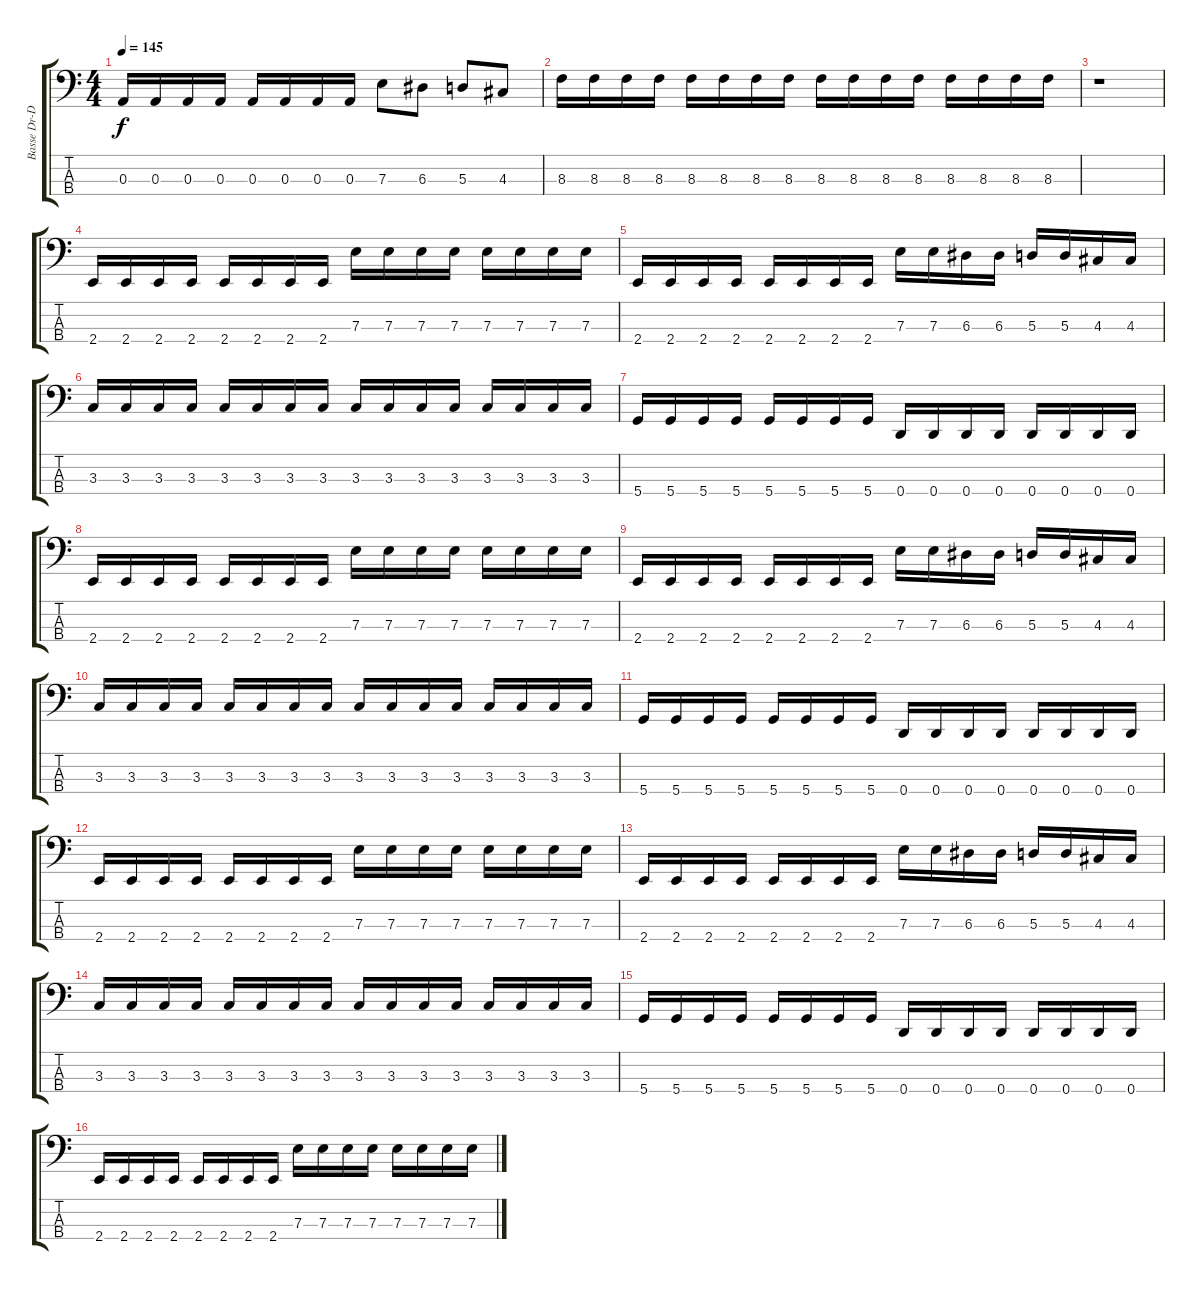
\track ("Basse Dr-D" "Basse Dr-D") {instrument electricbasspick}
\staff {score tabs}
\tuning (G2 D2 A1 D1) {hide}
\ts (4 4)
\tempo 145
\clef f4
\ks c
0.3.16{dy f} 0.3.16 0.3.16 0.3.16 0.3.16 0.3.16 0.3.16 0.3.16 7.3.8 6.3.8 5.3.8 4.3.8 |
8.3.16 8.3.16 8.3.16 8.3.16 8.3.16 8.3.16 8.3.16 8.3.16 8.3.16 8.3.16 8.3.16 8.3.16 8.3.16 8.3.16 8.3.16 8.3.16 |
r.1 |
2.4.16 2.4.16 2.4.16 2.4.16 2.4.16 2.4.16 2.4.16 2.4.16 7.3.16 7.3.16 7.3.16 7.3.16 7.3.16 7.3.16 7.3.16 7.3.16 |
2.4.16 2.4.16 2.4.16 2.4.16 2.4.16 2.4.16 2.4.16 2.4.16 7.3.16 7.3.16 6.3.16 6.3.16 5.3.16 5.3.16 4.3.16 4.3.16 |
3.3.16 3.3.16 3.3.16 3.3.16 3.3.16 3.3.16 3.3.16 3.3.16 3.3.16 3.3.16 3.3.16 3.3.16 3.3.16 3.3.16 3.3.16 3.3.16 |
5.4.16 5.4.16 5.4.16 5.4.16 5.4.16 5.4.16 5.4.16 5.4.16 0.4.16 0.4.16 0.4.16 0.4.16 0.4.16 0.4.16 0.4.16 0.4.16 |
2.4.16 2.4.16 2.4.16 2.4.16 2.4.16 2.4.16 2.4.16 2.4.16 7.3.16 7.3.16 7.3.16 7.3.16 7.3.16 7.3.16 7.3.16 7.3.16 |
2.4.16 2.4.16 2.4.16 2.4.16 2.4.16 2.4.16 2.4.16 2.4.16 7.3.16 7.3.16 6.3.16 6.3.16 5.3.16 5.3.16 4.3.16 4.3.16 |
3.3.16 3.3.16 3.3.16 3.3.16 3.3.16 3.3.16 3.3.16 3.3.16 3.3.16 3.3.16 3.3.16 3.3.16 3.3.16 3.3.16 3.3.16 3.3.16 |
5.4.16 5.4.16 5.4.16 5.4.16 5.4.16 5.4.16 5.4.16 5.4.16 0.4.16 0.4.16 0.4.16 0.4.16 0.4.16 0.4.16 0.4.16 0.4.16 |
2.4.16 2.4.16 2.4.16 2.4.16 2.4.16 2.4.16 2.4.16 2.4.16 7.3.16 7.3.16 7.3.16 7.3.16 7.3.16 7.3.16 7.3.16 7.3.16 |
2.4.16 2.4.16 2.4.16 2.4.16 2.4.16 2.4.16 2.4.16 2.4.16 7.3.16 7.3.16 6.3.16 6.3.16 5.3.16 5.3.16 4.3.16 4.3.16 |
3.3.16 3.3.16 3.3.16 3.3.16 3.3.16 3.3.16 3.3.16 3.3.16 3.3.16 3.3.16 3.3.16 3.3.16 3.3.16 3.3.16 3.3.16 3.3.16 |
5.4.16 5.4.16 5.4.16 5.4.16 5.4.16 5.4.16 5.4.16 5.4.16 0.4.16 0.4.16 0.4.16 0.4.16 0.4.16 0.4.16 0.4.16 0.4.16 |
2.4.16 2.4.16 2.4.16 2.4.16 2.4.16 2.4.16 2.4.16 2.4.16 7.3.16 7.3.16 7.3.16 7.3.16 7.3.16 7.3.16 7.3.16 7.3.16
